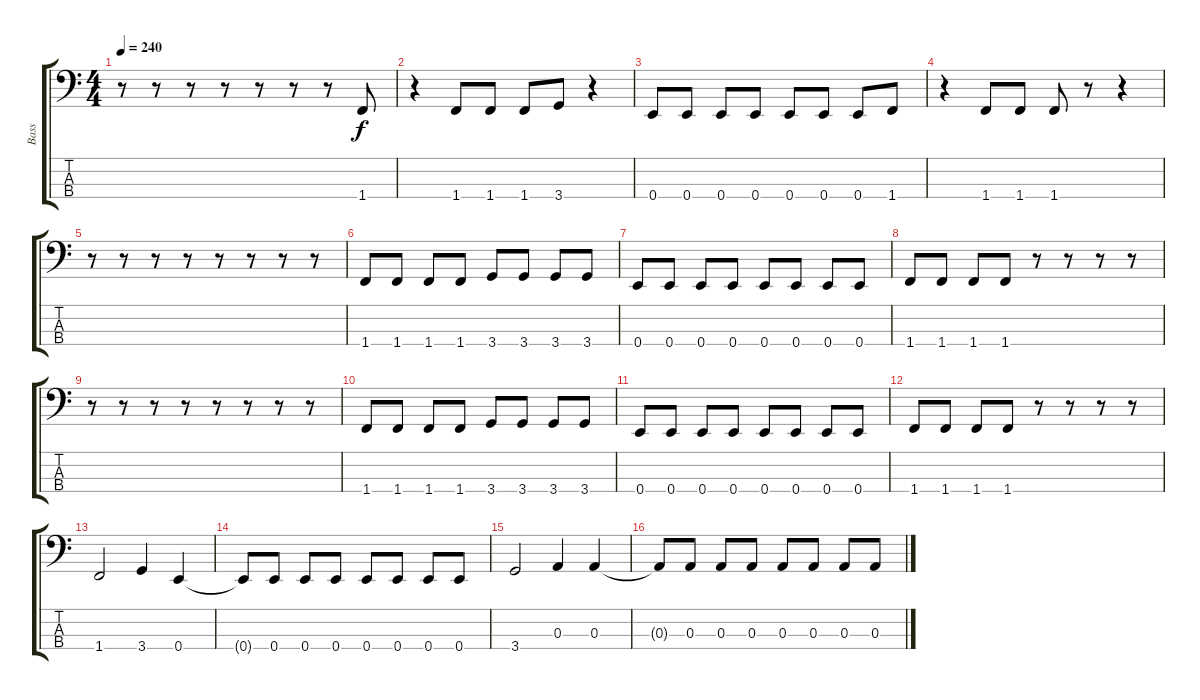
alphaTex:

\track ("Bass" "Bass") {instrument electricbassfinger}
\staff {score tabs}
\tuning (G2 D2 A1 E1) {hide}
\ts (4 4)
\tempo 240
\clef f4
\ks c
r.8{dy f} r.8 r.8 r.8 r.8 r.8 r.8 1.4.8 |
r.4 1.4.8 1.4.8 1.4.8 3.4.8 r.4 |
0.4.8 0.4.8 0.4.8 0.4.8 0.4.8 0.4.8 0.4.8 1.4.8 |
r.4 1.4.8 1.4.8 1.4.8 r.8 r.4 |
r.8 r.8 r.8 r.8 r.8 r.8 r.8 r.8 |
1.4.8 1.4.8 1.4.8 1.4.8 3.4.8 3.4.8 3.4.8 3.4.8 |
0.4.8 0.4.8 0.4.8 0.4.8 0.4.8 0.4.8 0.4.8 0.4.8 |
1.4.8 1.4.8 1.4.8 1.4.8 r.8 r.8 r.8 r.8 |
r.8 r.8 r.8 r.8 r.8 r.8 r.8 r.8 |
1.4.8 1.4.8 1.4.8 1.4.8 3.4.8 3.4.8 3.4.8 3.4.8 |
0.4.8 0.4.8 0.4.8 0.4.8 0.4.8 0.4.8 0.4.8 0.4.8 |
1.4.8 1.4.8 1.4.8 1.4.8 r.8 r.8 r.8 r.8 |
1.4.2 3.4.4 0.4.4 |
0.4{t}.8 0.4.8 0.4.8 0.4.8 0.4.8 0.4.8 0.4.8 0.4.8 |
3.4.2 0.3.4 0.3.4 |
0.3{t}.8 0.3.8 0.3.8 0.3.8 0.3.8 0.3.8 0.3.8 0.3.8
